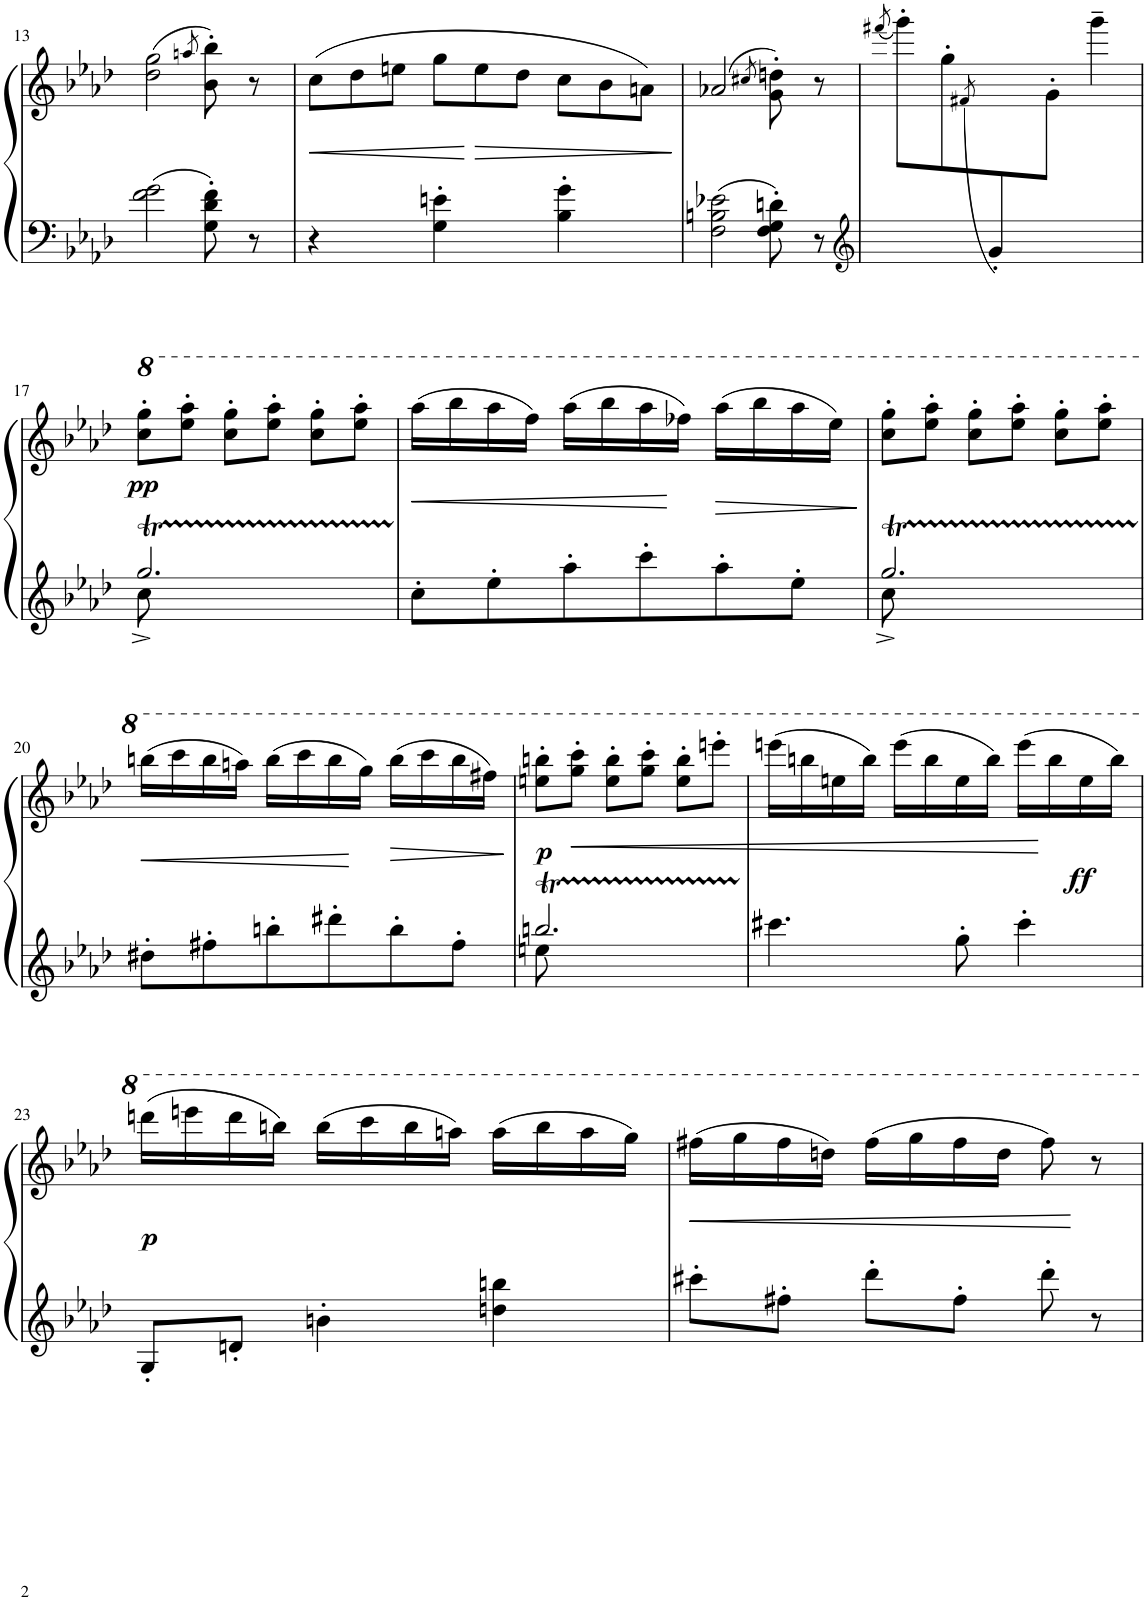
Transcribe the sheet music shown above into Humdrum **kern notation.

**kern	**kern	**dynam
*part1	*part1	*part1
*staff2	*staff1	*staff1/2
*I"Piano	*	*
*I'Pno	*	*
!!LO:PB:g=z
*clefF4	*clefG2	*
*k[b-e-a-d-]	*k[b-e-a-d-]	*
*M3/4	*M3/4	*
=13	=13	=13
2f\ 2g\	(2dd-\ 2gg\	.
.	8qaan/	.
8G\' 8d-\' 8f\'	8b-\' 8bb-\')	.
8r	8r	.
=14	=14	=14
*	*Xbrackettup	*
!	!	!LO:HP:b
4r	(12cc\L	<
.	12dd-\	.
.	12een\J	.
4G\' 4en\'	12gg\L	.
!	!	!LO:HP:n=1:b
.	12ee\	[ >
.	12dd-\J	.
4B-\' 4g\'	12cc\L	.
.	12b-\	.
.	12an\J)	.
.	.	]
=15	=15	=15
2F\ 2Bn\ 2e-X\	(2a-X/	.
.	8qcc#X/	.
8F\' 8G\' 8dn\'	8g\' 8ddn\')	.
8r	8r	.
=16	=16	=16
*clefG2	*	*
.	(8qfff#X/	.
*^	*	*
4ryy	2.ryy	8ggg'\L)	.
.	.	8gg'\	.
.	.	(8qf#X/	.
8g'/)	.	8ryy	.
4.ryy	.	8g'\J	.
.	.	4ggg~\	.
!!LO:LB:g=z
=17	=17	=17	=17
!	!	!	!LO:DY:b
2.ggt/	8cc^\	8ccc\' 8ggg\'L	pp
.	8ryy	8eee-\' 8aaa-\'J	.
.	2ryy	8ccc\' 8ggg\'L	.
.	.	8eee-\' 8aaa-\'J	.
.	.	8ccc\' 8ggg\'L	.
.	.	8eee-\' 8aaa-\'J	.
*v	*v	*	*
=18	=18	=18
!	!	!LO:HP:b
8cc'\L	(16aaa-\LL	<
.	16bbb-\	.
8ee-'\	16aaa-\	.
.	16fff\JJ)	.
8aa-'\	(16aaa-\LL	.
.	16bbb-\	.
8ccc'\	16aaa-\	.
.	16fff-X\JJ)	[
!	!	!LO:HP:b
8aa-'\	(16aaa-\LL	>
.	16bbb-\	.
8ee-'\J	16aaa-\	.
.	16eee-\JJ)	.
.	.	]
=19	=19	=19
*^	*	*
2.ggt/	8cc^\	8ccc\' 8ggg\'L	.
.	8ryy	8eee-\' 8aaa-\'J	.
.	2ryy	8ccc\' 8ggg\'L	.
.	.	8eee-\' 8aaa-\'J	.
.	.	8ccc\' 8ggg\'L	.
.	.	8eee-\' 8aaa-\'J	.
*v	*v	*	*
!!LO:LB:g=z
=20	=20	=20
!	!	!LO:HP:b
8dd#X'\L	(16bbbn\LL	<
.	16cccc\	.
8ff#X'\	16bbb\	.
.	16aaan\JJ)	.
8bbn'\	(16bbb\LL	.
.	16cccc\	.
8ddd#X'\	16bbb\	.
.	16ggg\JJ)	[
!	!	!LO:HP:b
8bb'\	(16bbb\LL	>
.	16cccc\	.
8ff#'\J	16bbb\	.
.	16fff#X\JJ)	.
.	.	]
=21	=21	=21
*^	*	*
!	!	!	!LO:DY:b
2.bbnt/	8een\	8eeen\' 8bbbn\'L	p
!	!	!	!LO:HP:b
.	8ryy	8ggg\' 8cccc\'J	<
.	2ryy	8eee\' 8bbb\'L	.
.	.	8ggg\' 8cccc\'J	.
.	.	8eee\' 8bbb\'L	.
.	.	8eeeen'\J	.
*v	*v	*	*
=22	=22	=22
4.ccc#X\	(16eeeen\LL	.
.	16bbbn\	.
.	16eeen\	.
.	16bbb\JJ)	.
.	(16eeee\LL	.
.	16bbb\	.
8gg'\	16eee\	.
.	16bbb\JJ)	.
4ccc#'\	(16eeee\LL	.
.	16bbb\	[
!	!	!LO:DY:b
.	16eee\	ff
.	16bbb\JJ)	.
!!LO:LB:g=z
=23	=23	=23
!	!	!LO:DY:b
8G'/L	(16ddddn\LL	p
.	16eeeen\	.
8dn'/J	16dddd\	.
.	16bbbn\JJ)	.
4bn'\	(16bbb\LL	.
.	16cccc\	.
.	16bbb\	.
.	16aaan\JJ)	.
4ddn\ 4bbn\	(16aaa\LL	.
.	16bbb\	.
.	16aaa\	.
.	16ggg\JJ)	.
=24	=24	=24
!	!	!LO:HP:b
8ccc#X'\L	(16fff#X\LL	<
.	16ggg\	.
8ff#X'\J	16fff#\	.
.	16dddn\JJ)	.
8ddd-'\L	(16fff#\LL	.
.	16ggg\	.
8ff#'\J	16fff#\	.
.	16ddd\JJ	.
8ddd-'\	8fff#\)	.
8r	8r	[
=	=	=
*-	*-	*-
